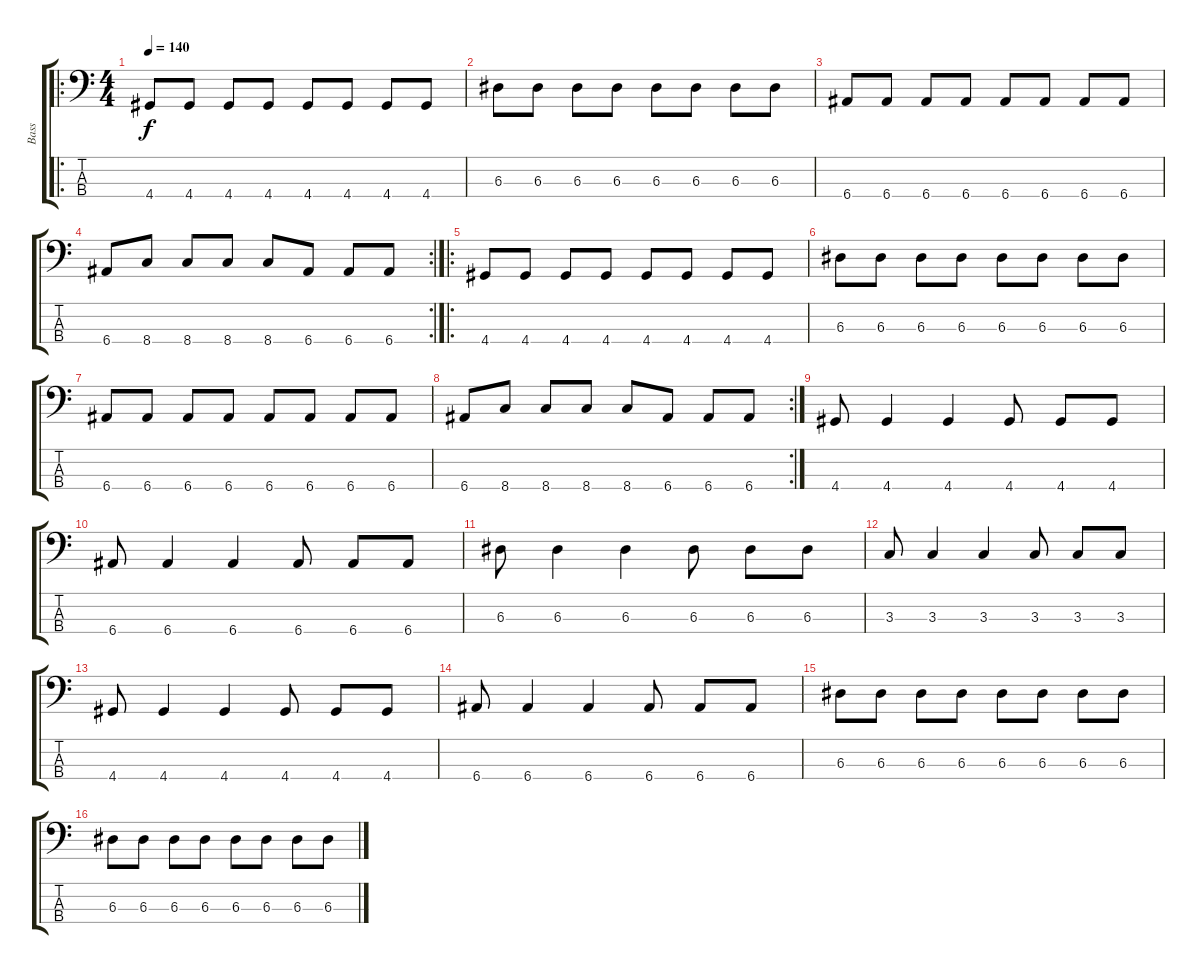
\track ("Bass" "Bass") {instrument electricbasspick}
\staff {score tabs}
\tuning (G2 D2 A1 E1) {hide}
\ro
\ts (4 4)
\tempo 140
\clef f4
\ks c
4.4.8{dy f instrument electricbasspick} 4.4.8 4.4.8 4.4.8 4.4.8 4.4.8 4.4.8 4.4.8 |
6.3.8 6.3.8 6.3.8 6.3.8 6.3.8 6.3.8 6.3.8 6.3.8 |
6.4.8 6.4.8 6.4.8 6.4.8 6.4.8 6.4.8 6.4.8 6.4.8 |
\rc 2
6.4.8 8.4.8 8.4.8 8.4.8 8.4.8 6.4.8 6.4.8 6.4.8 |
\ro
4.4.8 4.4.8 4.4.8 4.4.8 4.4.8 4.4.8 4.4.8 4.4.8 |
6.3.8 6.3.8 6.3.8 6.3.8 6.3.8 6.3.8 6.3.8 6.3.8 |
6.4.8 6.4.8 6.4.8 6.4.8 6.4.8 6.4.8 6.4.8 6.4.8 |
\rc 2
6.4.8 8.4.8 8.4.8 8.4.8 8.4.8 6.4.8 6.4.8 6.4.8 |
4.4.8 4.4.4 4.4.4 4.4.8 4.4.8 4.4.8 |
6.4.8 6.4.4 6.4.4 6.4.8 6.4.8 6.4.8 |
6.3.8 6.3.4 6.3.4 6.3.8 6.3.8 6.3.8 |
3.3.8 3.3.4 3.3.4 3.3.8 3.3.8 3.3.8 |
4.4.8 4.4.4 4.4.4 4.4.8 4.4.8 4.4.8 |
6.4.8 6.4.4 6.4.4 6.4.8 6.4.8 6.4.8 |
6.3.8 6.3.8 6.3.8 6.3.8 6.3.8 6.3.8 6.3.8 6.3.8 |
6.3.8 6.3.8 6.3.8 6.3.8 6.3.8 6.3.8 6.3.8 6.3.8
